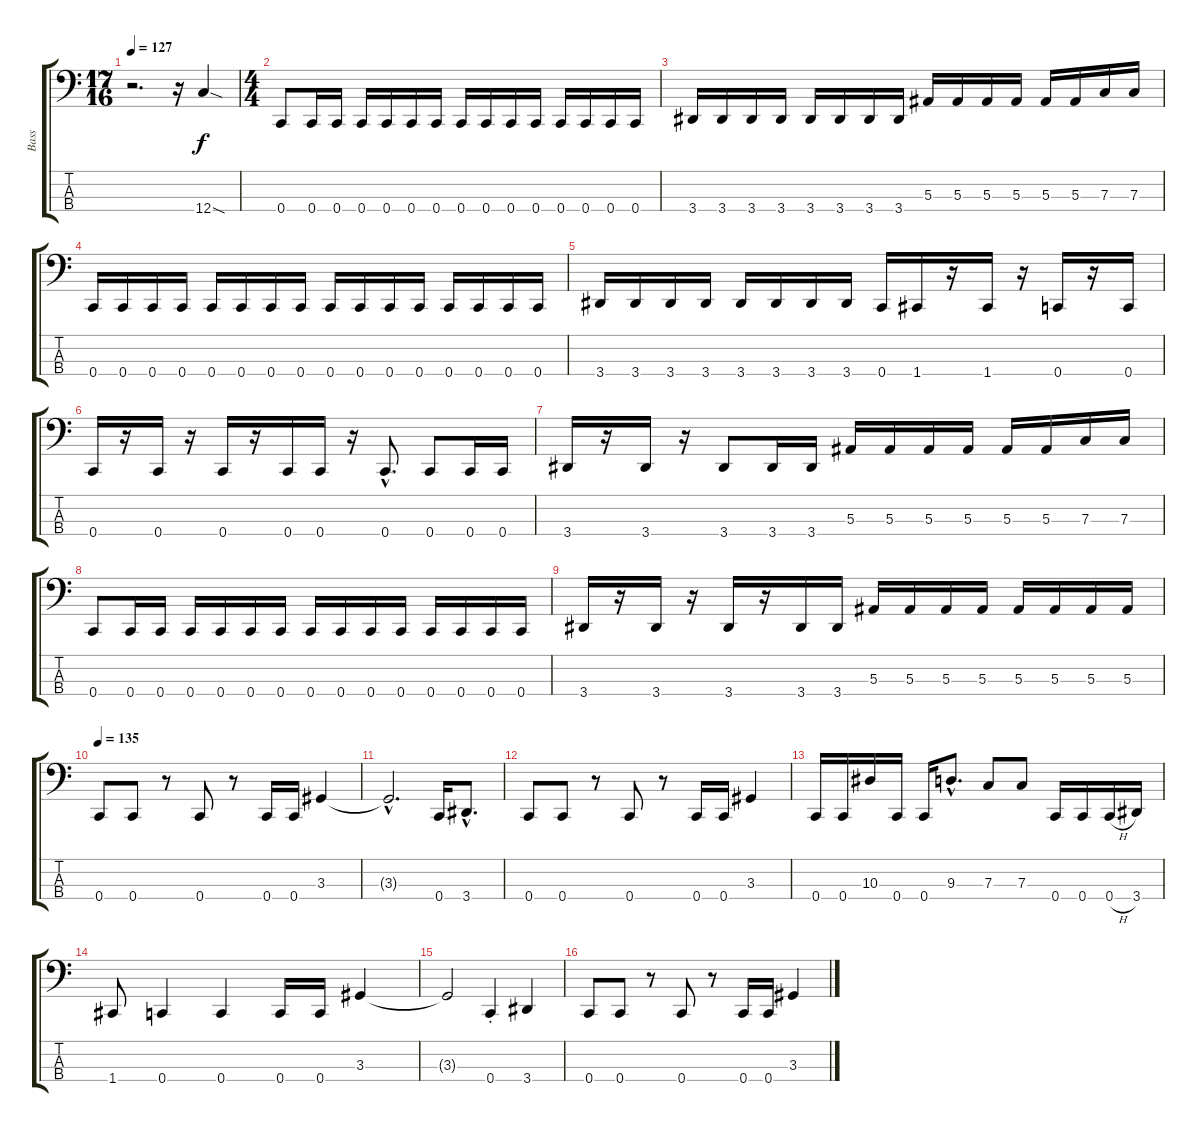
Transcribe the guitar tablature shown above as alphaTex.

\track ("Bass" "Bass") {instrument electricbassfinger}
\staff {score tabs}
\tuning (Eb2 Bb1 F1 C1) {hide}
\ts (17 16)
\tempo 127
\clef f4
\ks c
r.2{d dy f instrument electricbassfinger} r.16 12.4{sod}.4 |
\ts (4 4)
0.4.8 0.4.16 0.4.16 0.4.16 0.4.16 0.4.16 0.4.16 0.4.16 0.4.16 0.4.16 0.4.16 0.4.16 0.4.16 0.4.16 0.4.16 |
3.4.16 3.4.16 3.4.16 3.4.16 3.4.16 3.4.16 3.4.16 3.4.16 5.3.16 5.3.16 5.3.16 5.3.16 5.3.16 5.3.16 7.3.16 7.3.16 |
0.4.16 0.4.16 0.4.16 0.4.16 0.4.16 0.4.16 0.4.16 0.4.16 0.4.16 0.4.16 0.4.16 0.4.16 0.4.16 0.4.16 0.4.16 0.4.16 |
3.4.16 3.4.16 3.4.16 3.4.16 3.4.16 3.4.16 3.4.16 3.4.16 0.4.16 1.4.16 r.16 1.4.16 r.16 0.4.16 r.16 0.4.16 |
0.4.16 r.16 0.4.16 r.16 0.4.16 r.16 0.4.16 0.4.16 r.16 0.4{hac}.8{d} 0.4.8 0.4.16 0.4.16 |
3.4.16 r.16 3.4.16 r.16 3.4.8 3.4.16 3.4.16 5.3.16 5.3.16 5.3.16 5.3.16 5.3.16 5.3.16 7.3.16 7.3.16 |
0.4.8 0.4.16 0.4.16 0.4.16 0.4.16 0.4.16 0.4.16 0.4.16 0.4.16 0.4.16 0.4.16 0.4.16 0.4.16 0.4.16 0.4.16 |
3.4.16 r.16 3.4.16 r.16 3.4.16 r.16 3.4.16 3.4.16 5.3.16 5.3.16 5.3.16 5.3.16 5.3.16 5.3.16 5.3.16 5.3.16 |
\section ("" "")
\tempo 135
0.4.8 0.4.8 r.8 0.4.8 r.8 0.4.16 0.4.16 3.3.4 |
3.3{hac t}.2{d} 0.4.16 3.4{hac}.8{d} |
0.4.8 0.4.8 r.8 0.4.8 r.8 0.4.16 0.4.16 3.3.4 |
0.4.16 0.4.16 10.3.16 0.4.16 0.4.16 9.3{hac}.8{d} 7.3.8 7.3.8 0.4.16 0.4.16 0.4{h}.16 3.4.16 |
1.4.8 0.4.4 0.4.4 0.4.16 0.4.16 3.3.4 |
3.3{t}.2 0.4{st}.4 3.4.4 |
0.4.8 0.4.8 r.8 0.4.8 r.8 0.4.16 0.4.16 3.3.4
